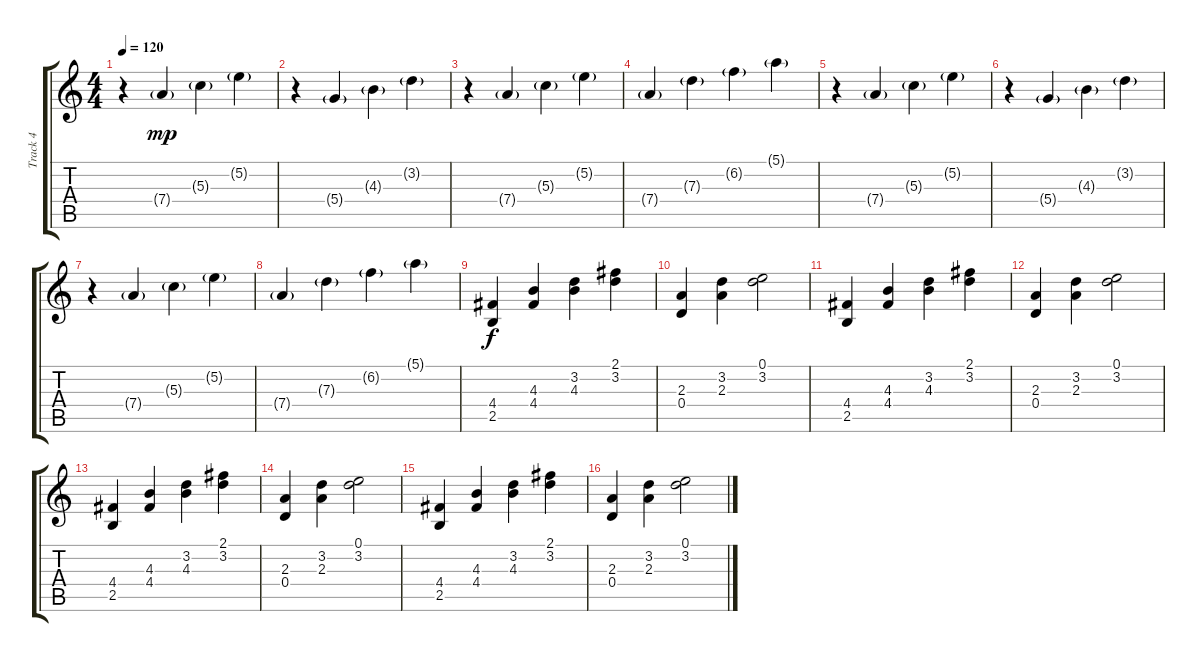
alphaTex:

\track ("Track 4" "Track 4") {instrument acousticguitarsteel}
\staff {score tabs}
\tuning (E4 B3 G3 D3 A2 E2) {hide}
\ts (4 4)
\tempo 120
\clef g2
\ks c
r.4{dy mp instrument acousticguitarsteel} 7.4{g}.4 5.3{g}.4 5.2{g}.4 |
r.4 5.4{g}.4 4.3{g}.4 3.2{g}.4 |
r.4 7.4{g}.4 5.3{g}.4 5.2{g}.4 |
7.4{g}.4 7.3{g}.4 6.2{g}.4 5.1{g}.4 |
r.4 7.4{g}.4 5.3{g}.4 5.2{g}.4 |
r.4 5.4{g}.4 4.3{g}.4 3.2{g}.4 |
r.4 7.4{g}.4 5.3{g}.4 5.2{g}.4 |
7.4{g}.4 7.3{g}.4 6.2{g}.4 5.1{g}.4 |
(4.4 2.5).4{dy f} (4.3 4.4).4 (3.2 4.3).4 (2.1 3.2).4 |
(2.3 0.4).4 (3.2 2.3).4 (0.1 3.2).2 |
(4.4 2.5).4 (4.3 4.4).4 (3.2 4.3).4 (2.1 3.2).4 |
(2.3 0.4).4 (3.2 2.3).4 (0.1 3.2).2 |
(4.4 2.5).4 (4.3 4.4).4 (3.2 4.3).4 (2.1 3.2).4 |
(2.3 0.4).4 (3.2 2.3).4 (0.1 3.2).2 |
(4.4 2.5).4 (4.3 4.4).4 (3.2 4.3).4 (2.1 3.2).4 |
(2.3 0.4).4 (3.2 2.3).4 (0.1 3.2).2
